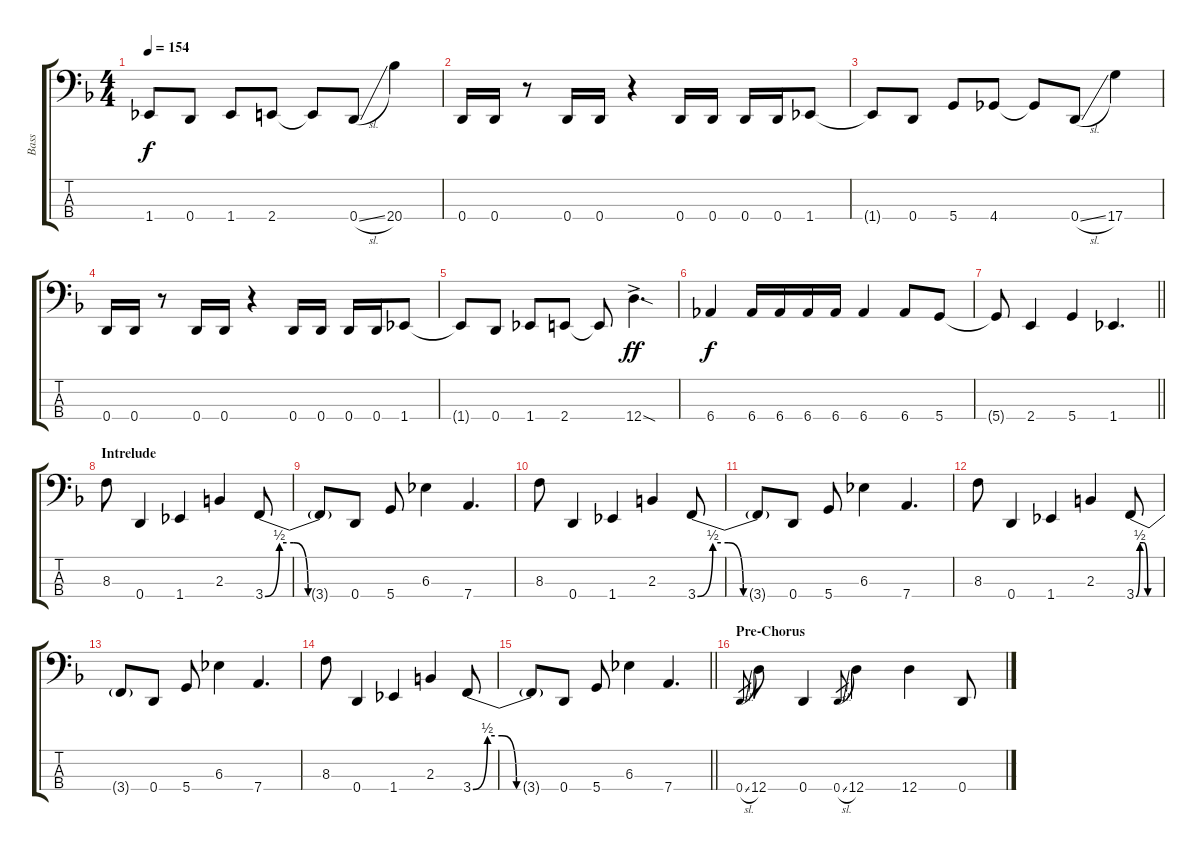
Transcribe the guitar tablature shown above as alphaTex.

\track ("Bass" "Bass") {instrument electricbasspick}
\staff {score tabs}
\tuning (G2 D2 A1 D1) {hide}
\ts (4 4)
\tempo 154
\clef f4
\ks dminor
1.4{t}.8{dy f} 0.4.8 1.4.8 2.4.8 2.4{t}.8 0.4{sl}.8 20.4.4 |
0.4.16 0.4.16 r.8 0.4.16 0.4.16 r.4 0.4.16 0.4.16 0.4.16 0.4.16 1.4.8 |
1.4{t}.8 0.4.8 5.4.8 4.4.8 4.4{t}.8 0.4{sl}.8 17.4.4 |
0.4.16 0.4.16 r.8 0.4.16 0.4.16 r.4 0.4.16 0.4.16 0.4.16 0.4.16 1.4.8 |
1.4{t}.8 0.4.8 1.4.8 2.4.8 2.4{t}.8 12.4{sod ac}.4{d dy ff} |
6.4.4{dy f} 6.4.16 6.4.16 6.4.16 6.4.16 6.4.4 6.4.8 5.4.8 |
\barLineRight lightlight
5.4{t}.8 2.4.4 5.4.4 1.4.4{d} |
\section ("" "Intrelude")
8.3.8 0.4.4 1.4.4 2.3.4 3.4{be (custom 0 0 10 2 20 2 30 0 60 0)}.8 |
3.4{t}.8 0.4.8 5.4.8 6.3.4 7.4.4{d} |
8.3.8 0.4.4 1.4.4 2.3.4 3.4{be (custom 0 0 10 2 20 2 30 0 60 0)}.8 |
3.4{t}.8 0.4.8 5.4.8 6.3.4 7.4.4{d} |
8.3.8 0.4.4 1.4.4 2.3.4 3.4{be (custom 0 0 10 2 20 2 30 0 60 0)}.8 |
3.4{t}.8 0.4.8 5.4.8 6.3.4 7.4.4{d} |
8.3.8 0.4.4 1.4.4 2.3.4 3.4{be (custom 0 0 10 2 20 2 30 0 60 0)}.8 |
\barLineRight lightlight
3.4{t}.8 0.4.8 5.4.8 6.3.4 7.4.4{d} |
\section ("" "Pre-Chorus")
0.4{sl}.8{gr} 12.4.8 0.4.4 0.4{sl}.8{gr} 12.4.4 12.4.4 0.4.8
